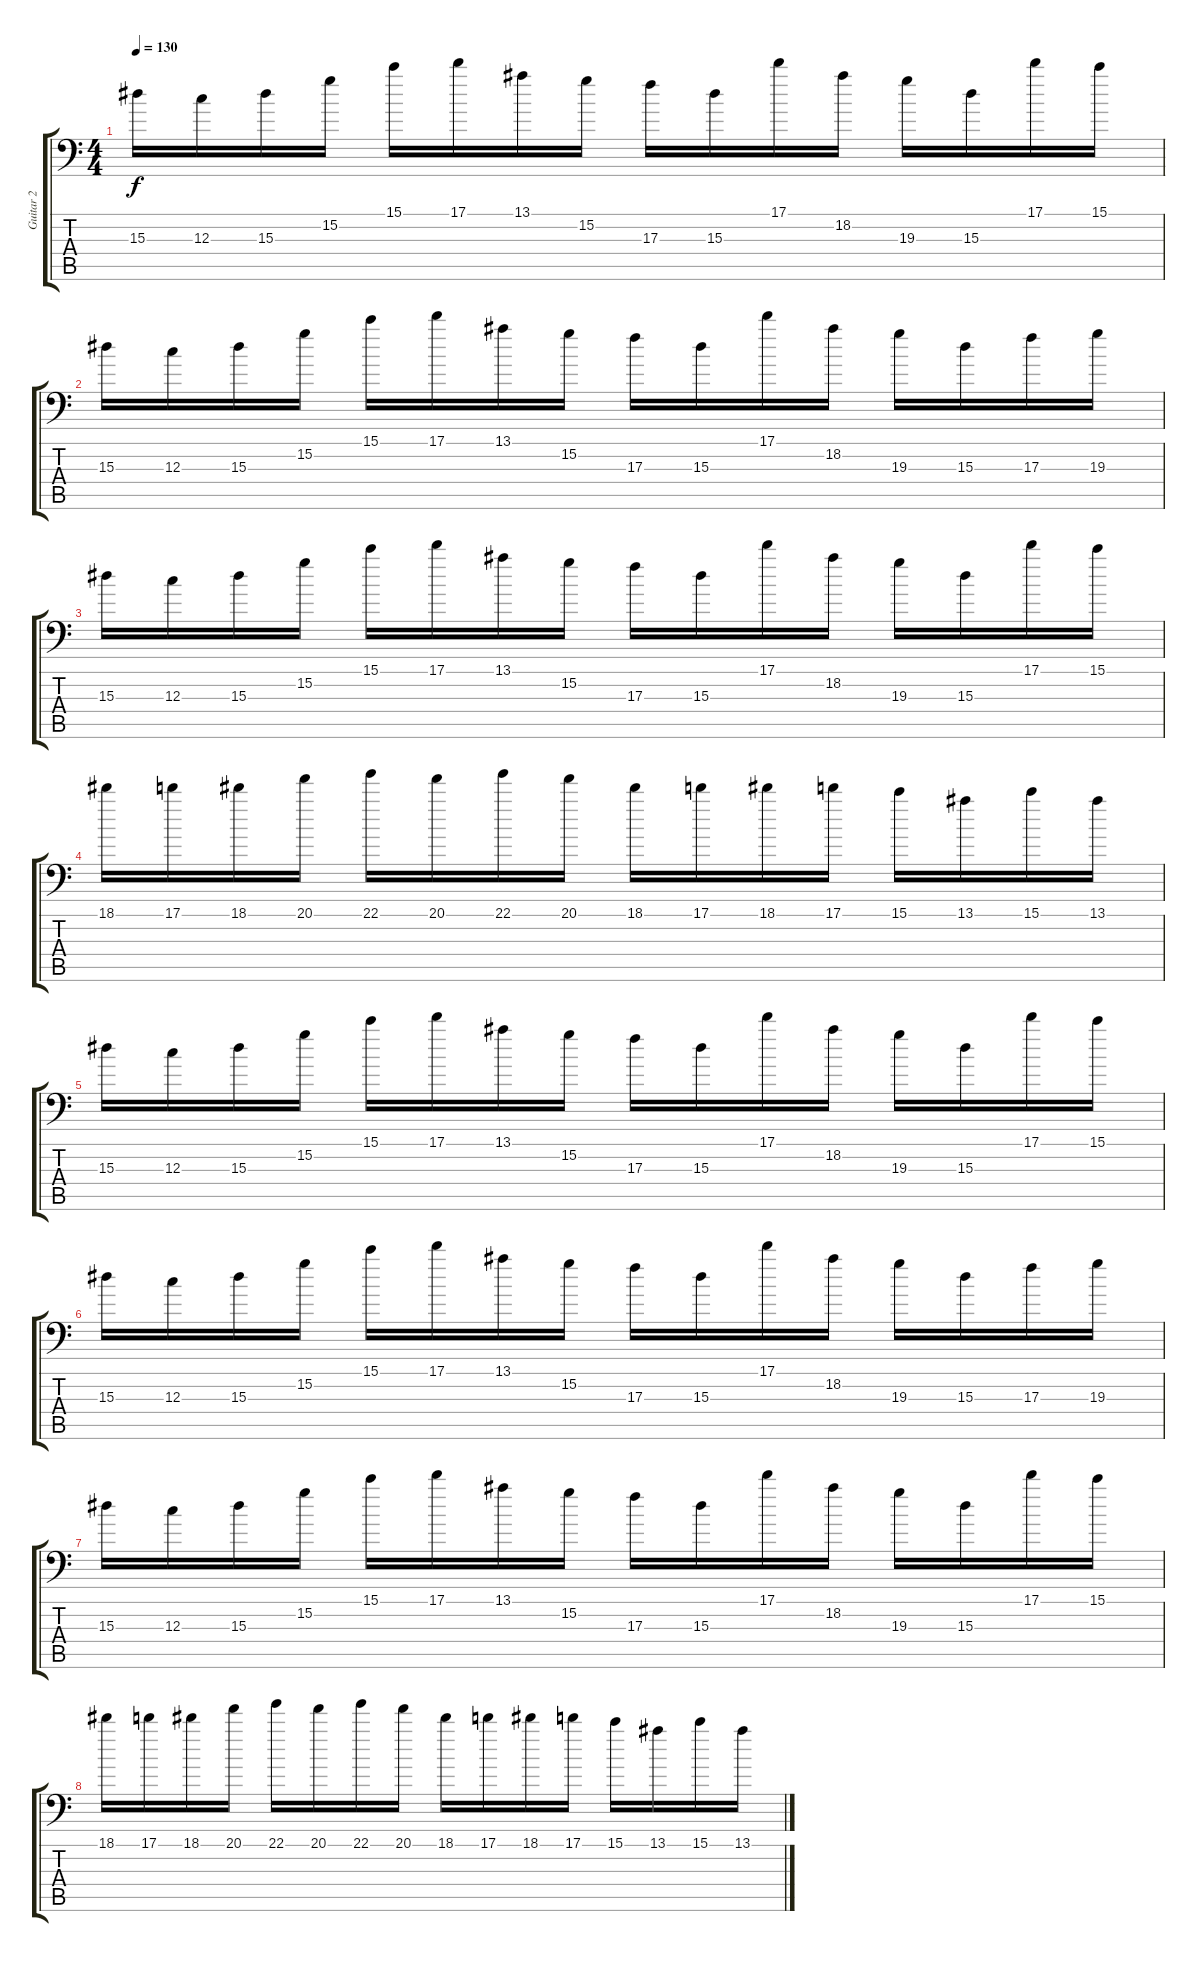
\track ("Guitar 2" "Guitar 2") {instrument distortionguitar}
\staff {score tabs}
\tuning (A3 E3 C3 G2 D2 G1) {hide}
\ts (4 4)
\tempo 130
\clef f4
\ks c
15.3.16{dy f} 12.3.16 15.3.16 15.2.16 15.1.16 17.1.16 13.1.16 15.2.16 17.3.16 15.3.16 17.1.16 18.2.16 19.3.16 15.3.16 17.1.16 15.1.16 |
15.3.16 12.3.16 15.3.16 15.2.16 15.1.16 17.1.16 13.1.16 15.2.16 17.3.16 15.3.16 17.1.16 18.2.16 19.3.16 15.3.16 17.3.16 19.3.16 |
15.3.16 12.3.16 15.3.16 15.2.16 15.1.16 17.1.16 13.1.16 15.2.16 17.3.16 15.3.16 17.1.16 18.2.16 19.3.16 15.3.16 17.1.16 15.1.16 |
18.1.16 17.1.16 18.1.16 20.1.16 22.1.16 20.1.16 22.1.16 20.1.16 18.1.16 17.1.16 18.1.16 17.1.16 15.1.16 13.1.16 15.1.16 13.1.16 |
15.3.16 12.3.16 15.3.16 15.2.16 15.1.16 17.1.16 13.1.16 15.2.16 17.3.16 15.3.16 17.1.16 18.2.16 19.3.16 15.3.16 17.1.16 15.1.16 |
15.3.16 12.3.16 15.3.16 15.2.16 15.1.16 17.1.16 13.1.16 15.2.16 17.3.16 15.3.16 17.1.16 18.2.16 19.3.16 15.3.16 17.3.16 19.3.16 |
15.3.16 12.3.16 15.3.16 15.2.16 15.1.16 17.1.16 13.1.16 15.2.16 17.3.16 15.3.16 17.1.16 18.2.16 19.3.16 15.3.16 17.1.16 15.1.16 |
18.1.16 17.1.16 18.1.16 20.1.16 22.1.16 20.1.16 22.1.16 20.1.16 18.1.16 17.1.16 18.1.16 17.1.16 15.1.16 13.1.16 15.1.16 13.1.16
